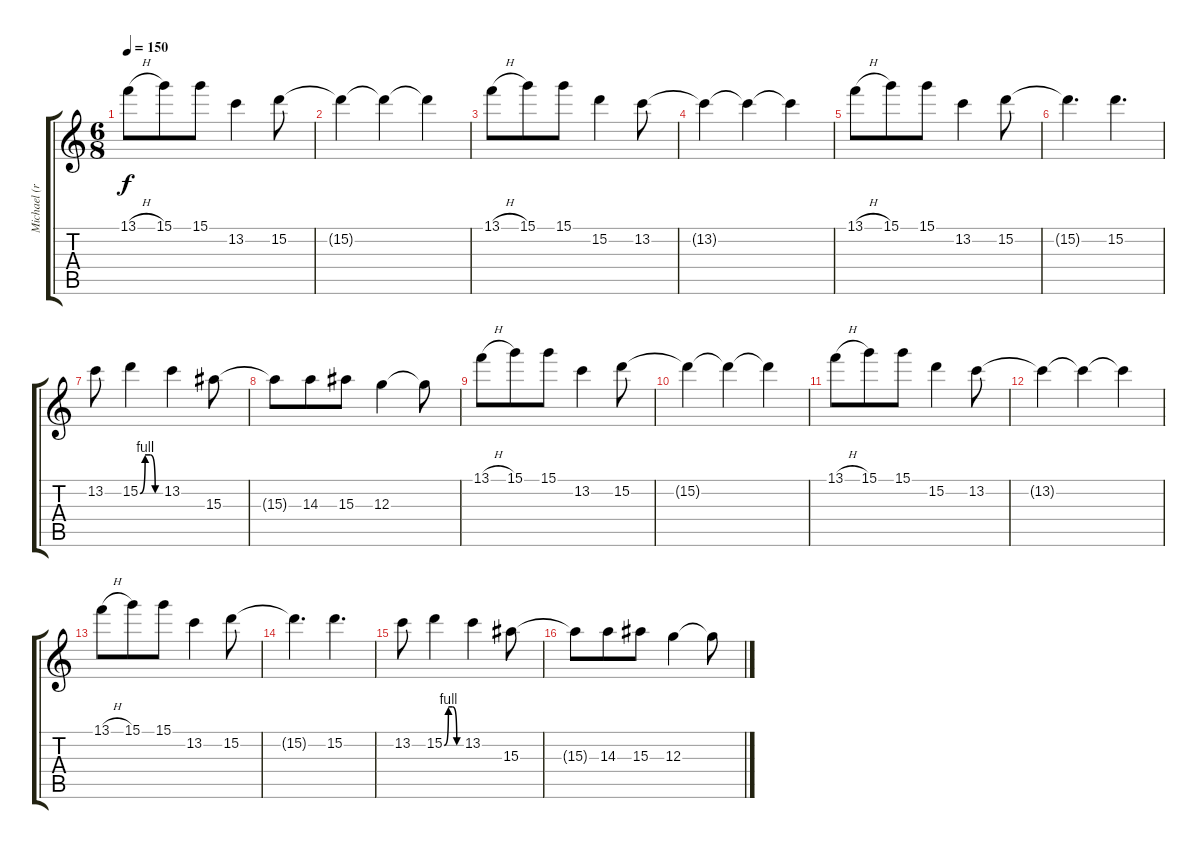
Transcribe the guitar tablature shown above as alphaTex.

\track ("Michael (rhythm overdrive)" "Michael (r") {instrument overdrivenguitar}
\staff {score tabs}
\tuning (E4 B3 G3 D3 A2 D2) {hide}
\ts (6 8)
\tempo 150
\clef g2
\ks c
13.1{h}.8{dy f} 15.1.8 15.1.8 13.2.4 15.2.8 |
15.2{t}.4 15.2{t}.4 15.2{t}.4 |
13.1{h}.8 15.1.8 15.1.8 15.2.4 13.2.8 |
13.2{t}.4 13.2{t}.4 13.2{t}.4 |
13.1{h}.8 15.1.8 15.1.8 13.2.4 15.2.8 |
15.2{t}.4{d} 15.2.4{d} |
13.2.8 15.2{be (custom 0 0 15 4 30 4 45 0 60 0)}.4 13.2.4 15.3.8 |
15.3{t}.8 14.3.8 15.3.8 12.3.4 12.3{t}.8 |
13.1{h}.8 15.1.8 15.1.8 13.2.4 15.2.8 |
15.2{t}.4 15.2{t}.4 15.2{t}.4 |
13.1{h}.8 15.1.8 15.1.8 15.2.4 13.2.8 |
13.2{t}.4 13.2{t}.4 13.2{t}.4 |
13.1{h}.8 15.1.8 15.1.8 13.2.4 15.2.8 |
15.2{t}.4{d} 15.2.4{d} |
13.2.8 15.2{be (custom 0 0 15 4 30 4 45 0 60 0)}.4 13.2.4 15.3.8 |
15.3{t}.8 14.3.8 15.3.8 12.3.4 12.3{t}.8
